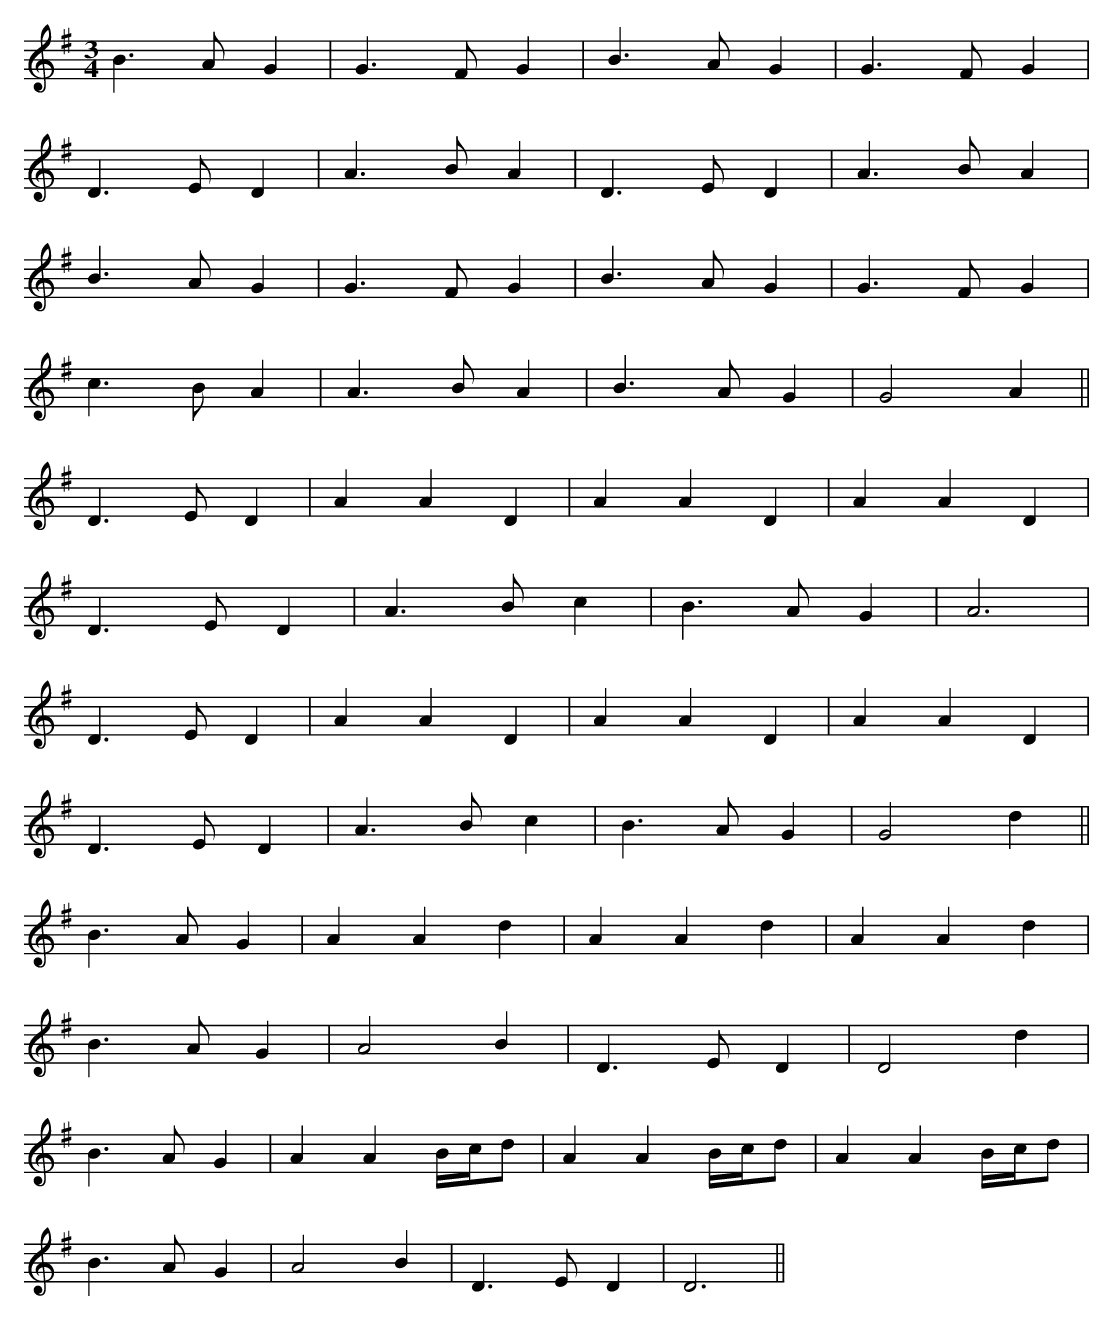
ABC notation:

X:1
M:3/4
K:G
B3 A G2 |G3 F G2 |B3 A G2 |G3 F G2 |
D3 E D2 |A3 B A2 |D3 E D2 |A3 B A2 |
B3 A G2 |G3 F G2 |B3 A G2 |G3 F G2 |
c3 B A2 |A3 B A2| B3 A G2| G4 A2||
D3 E D2|A2 A2 D2|A2 A2 D2| A2 A2 D2|
D3 E D2|A3 B c2|B3 A G2| A6|
D3 E D2|A2 A2 D2|A2 A2 D2| A2 A2 D2|
D3 E D2|A3 B c2|B3 A G2| G4 d2 ||
B3 A G2| A2 A2 d2 |A2 A2 d2 |A2 A2 d2|
B3 A G2| A4 B2 | D3 E D2 |D4 d2|
B3 A G2| A2 A2 B/c/d |A2 A2 B/c/d |A2 A2 B/c/d|
B3 A G2| A4 B2 | D3 E D2 |D6||
